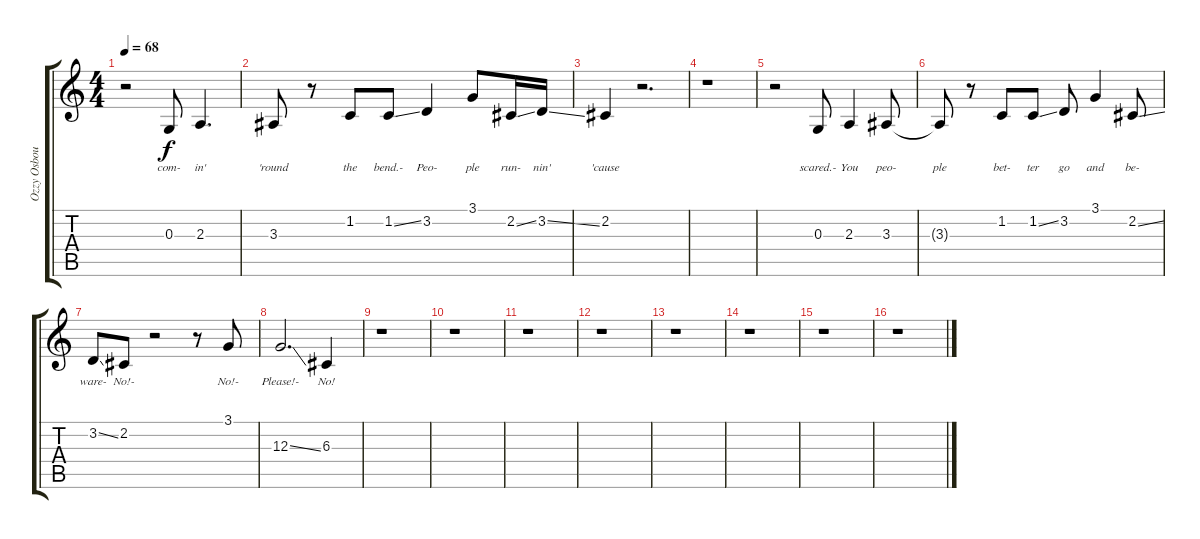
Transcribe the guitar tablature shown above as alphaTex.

\track ("Ozzy Osbourne - Vocals" "Ozzy Osbou") {instrument tenorsax}
\staff {score tabs}
\tuning (E4 B3 G3 D3 A2 E2) {hide}
\ts (4 4)
\tempo 68
\clef g2
\ks c
r.2{dy f} 0.3.8{lyrics (0 "com-") lyrics (1 "") lyrics (2 "") lyrics (3 "") lyrics (4 "")} 2.3.4{d lyrics (0 "in'") lyrics (1 "") lyrics (2 "") lyrics (3 "") lyrics (4 "")} |
3.3.8{lyrics (0 "'round") lyrics (1 "") lyrics (2 "") lyrics (3 "") lyrics (4 "")} r.8 1.2.8{lyrics (0 "the") lyrics (1 "") lyrics (2 "") lyrics (3 "") lyrics (4 "")} 1.2{ss}.8{lyrics (0 "bend.-") lyrics (1 "") lyrics (2 "") lyrics (3 "") lyrics (4 "")} 3.2.4{lyrics (0 "Peo-") lyrics (1 "") lyrics (2 "") lyrics (3 "") lyrics (4 "")} 3.1.8{lyrics (0 "ple") lyrics (1 "") lyrics (2 "") lyrics (3 "") lyrics (4 "")} 2.2{ss}.16{lyrics (0 "run-") lyrics (1 "") lyrics (2 "") lyrics (3 "") lyrics (4 "")} 3.2{ss}.16{lyrics (0 "nin'") lyrics (1 "") lyrics (2 "") lyrics (3 "") lyrics (4 "")} |
2.2.4{lyrics (0 "'cause") lyrics (1 "") lyrics (2 "") lyrics (3 "") lyrics (4 "")} r.2{d} |
r.1 |
r.2 0.3.8{lyrics (0 "scared.-") lyrics (1 "") lyrics (2 "") lyrics (3 "") lyrics (4 "")} 2.3.4{lyrics (0 "You") lyrics (1 "") lyrics (2 "") lyrics (3 "") lyrics (4 "")} 3.3.8{lyrics (0 "peo-") lyrics (1 "") lyrics (2 "") lyrics (3 "") lyrics (4 "")} |
3.3{t}.8{lyrics (0 "ple") lyrics (1 "") lyrics (2 "") lyrics (3 "") lyrics (4 "")} r.8 1.2.8{lyrics (0 "bet-") lyrics (1 "") lyrics (2 "") lyrics (3 "") lyrics (4 "")} 1.2{ss}.8{lyrics (0 "ter") lyrics (1 "") lyrics (2 "") lyrics (3 "") lyrics (4 "")} 3.2.8{lyrics (0 "go") lyrics (1 "") lyrics (2 "") lyrics (3 "") lyrics (4 "")} 3.1.4{lyrics (0 "and") lyrics (1 "") lyrics (2 "") lyrics (3 "") lyrics (4 "")} 2.2{ss}.8{lyrics (0 "be-") lyrics (1 "") lyrics (2 "") lyrics (3 "") lyrics (4 "")} |
3.2{ss}.8{lyrics (0 "ware-") lyrics (1 "") lyrics (2 "") lyrics (3 "") lyrics (4 "")} 2.2.8{lyrics (0 "No!-") lyrics (1 "") lyrics (2 "") lyrics (3 "") lyrics (4 "")} r.2 r.8 3.1.8{lyrics (0 "No!-") lyrics (1 "") lyrics (2 "") lyrics (3 "") lyrics (4 "")} |
12.3{ss}.2{d lyrics (0 "Please!-") lyrics (1 "") lyrics (2 "") lyrics (3 "") lyrics (4 "")} 6.3.4{lyrics (0 "No!") lyrics (1 "") lyrics (2 "") lyrics (3 "") lyrics (4 "")} |
r.1 |
r.1 |
r.1 |
r.1 |
r.1 |
r.1 |
r.1 |
r.1
